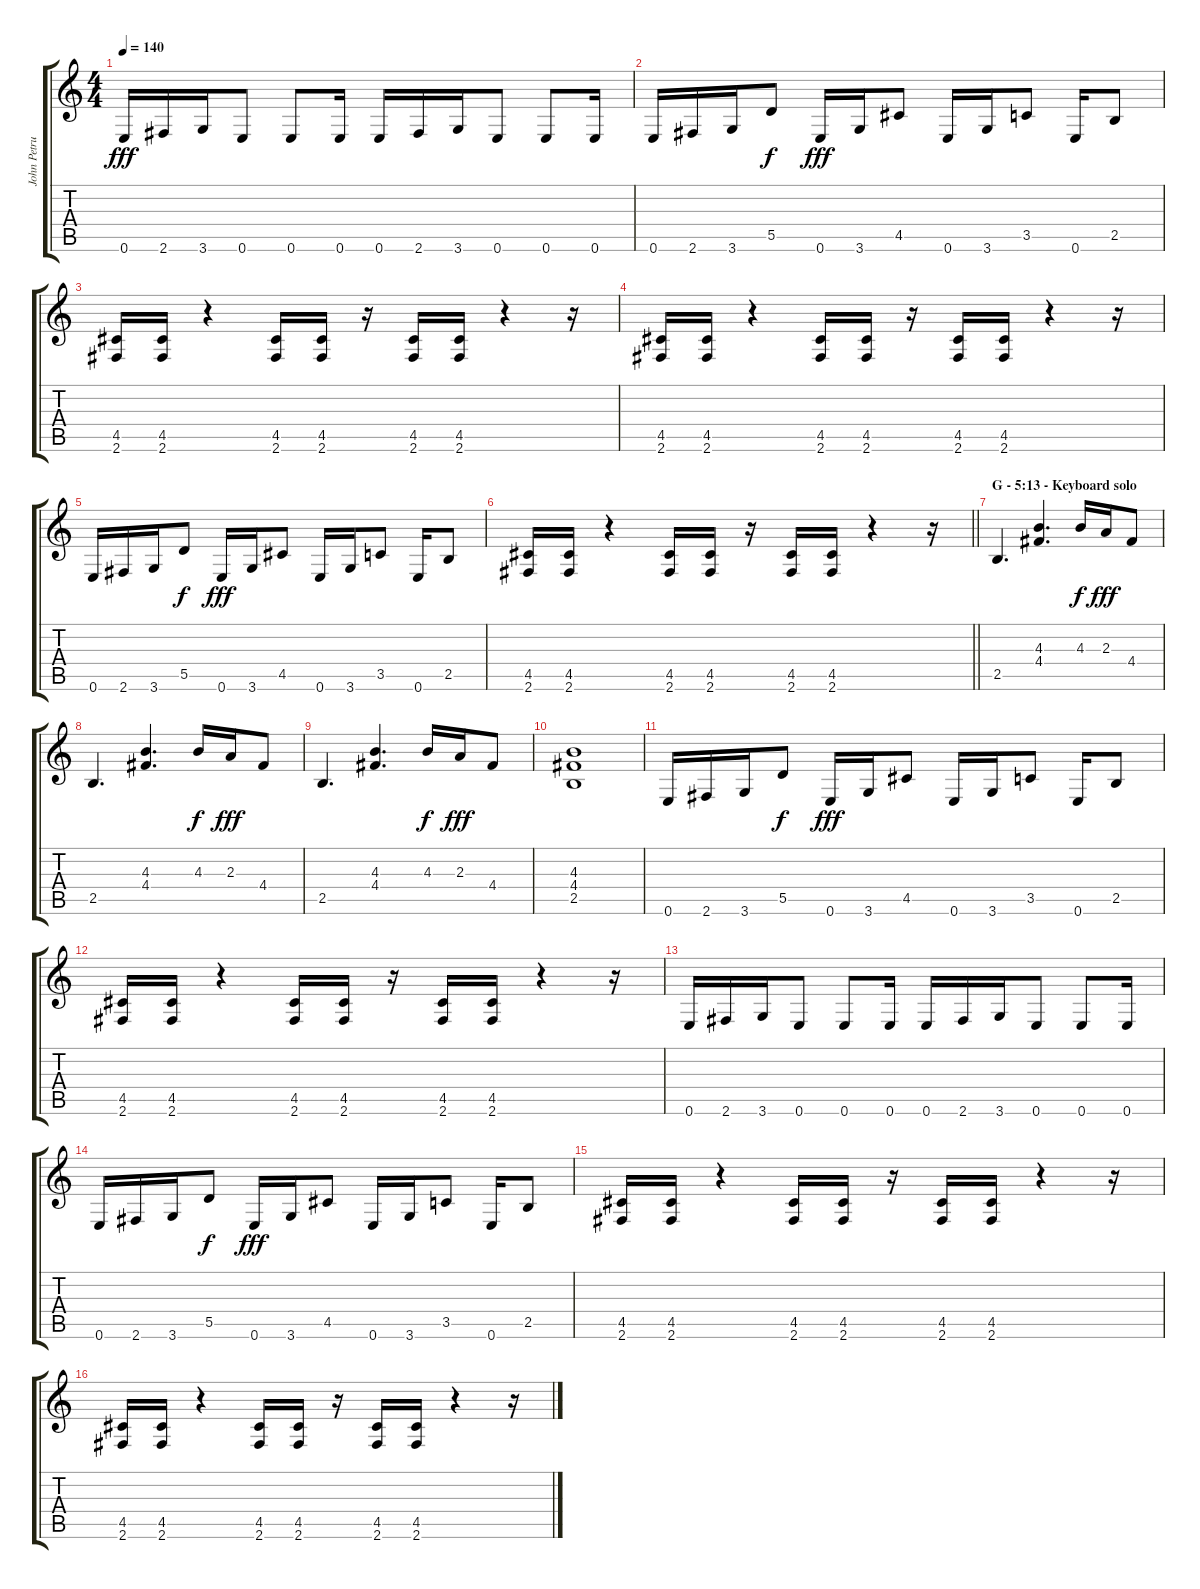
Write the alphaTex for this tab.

\track ("John Petrucci" "John Petru") {instrument distortionguitar}
\staff {score tabs}
\tuning (E4 B3 G3 D3 A2 E2) {hide}
\ts (4 4)
\tempo 140
\clef g2
\ks c
0.6.16{dy fff} 2.6.16 3.6.16 0.6.8 0.6.8 0.6.16 0.6.16 2.6.16 3.6.16 0.6.8 0.6.8 0.6.16 |
0.6.16 2.6.16 3.6.16 5.5.8{dy f} 0.6.16{dy fff} 3.6.16 4.5.8 0.6.16 3.6.16 3.5.8 0.6.16 2.5.8 |
(4.5 2.6).16 (4.5 2.6).16 r.4 (4.5 2.6).16 (4.5 2.6).16 r.16 (4.5 2.6).16 (4.5 2.6).16 r.4 r.16 |
(4.5 2.6).16 (4.5 2.6).16 r.4 (4.5 2.6).16 (4.5 2.6).16 r.16 (4.5 2.6).16 (4.5 2.6).16 r.4 r.16 |
0.6.16 2.6.16 3.6.16 5.5.8{dy f} 0.6.16{dy fff} 3.6.16 4.5.8 0.6.16 3.6.16 3.5.8 0.6.16 2.5.8 |
\barLineRight lightlight
(4.5 2.6).16 (4.5 2.6).16 r.4 (4.5 2.6).16 (4.5 2.6).16 r.16 (4.5 2.6).16 (4.5 2.6).16 r.4 r.16 |
\section ("" "G - 5:13 - Keyboard solo")
2.5.4{d} (4.3 4.4).4{d} 4.3.16{dy f} 2.3.16{dy fff} 4.4.8 |
2.5.4{d} (4.3 4.4).4{d} 4.3.16{dy f} 2.3.16{dy fff} 4.4.8 |
2.5.4{d} (4.3 4.4).4{d} 4.3.16{dy f} 2.3.16{dy fff} 4.4.8 |
(4.3 4.4 2.5).1 |
0.6.16 2.6.16 3.6.16 5.5.8{dy f} 0.6.16{dy fff} 3.6.16 4.5.8 0.6.16 3.6.16 3.5.8 0.6.16 2.5.8 |
(4.5 2.6).16 (4.5 2.6).16 r.4 (4.5 2.6).16 (4.5 2.6).16 r.16 (4.5 2.6).16 (4.5 2.6).16 r.4 r.16 |
0.6.16 2.6.16 3.6.16 0.6.8 0.6.8 0.6.16 0.6.16 2.6.16 3.6.16 0.6.8 0.6.8 0.6.16 |
0.6.16 2.6.16 3.6.16 5.5.8{dy f} 0.6.16{dy fff} 3.6.16 4.5.8 0.6.16 3.6.16 3.5.8 0.6.16 2.5.8 |
(4.5 2.6).16 (4.5 2.6).16 r.4 (4.5 2.6).16 (4.5 2.6).16 r.16 (4.5 2.6).16 (4.5 2.6).16 r.4 r.16 |
(4.5 2.6).16 (4.5 2.6).16 r.4 (4.5 2.6).16 (4.5 2.6).16 r.16 (4.5 2.6).16 (4.5 2.6).16 r.4 r.16
